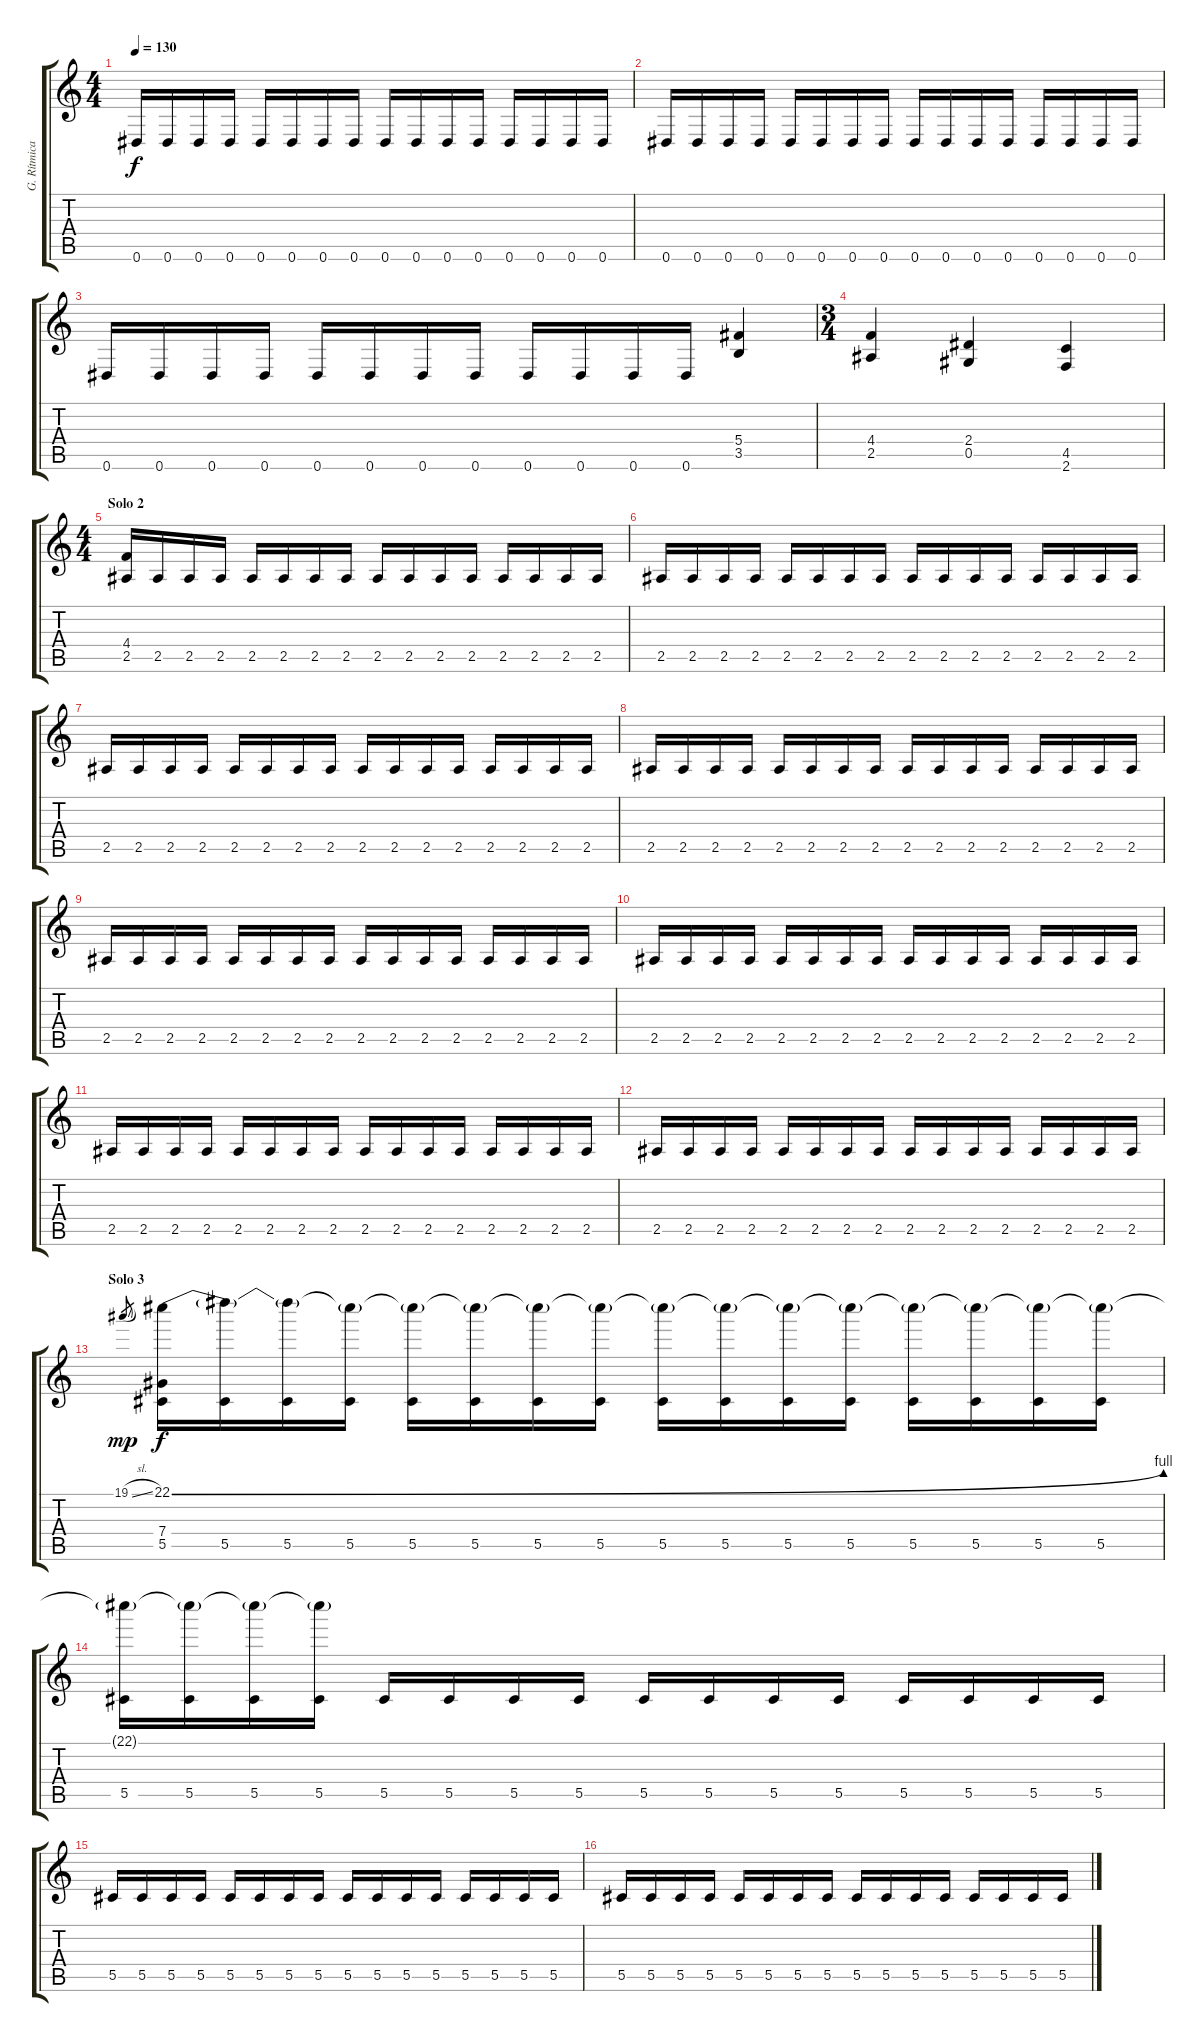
\track ("G. Rítmica D#" "G. Rítmica") {instrument distortionguitar}
\staff {score tabs}
\tuning (Eb4 Bb3 Gb3 Db3 Ab2 Eb2) {hide}
\ts (4 4)
\tempo 130
\clef g2
\ks c
0.6.16{dy f} 0.6.16 0.6.16 0.6.16 0.6.16 0.6.16 0.6.16 0.6.16 0.6.16 0.6.16 0.6.16 0.6.16 0.6.16 0.6.16 0.6.16 0.6.16 |
0.6.16 0.6.16 0.6.16 0.6.16 0.6.16 0.6.16 0.6.16 0.6.16 0.6.16 0.6.16 0.6.16 0.6.16 0.6.16 0.6.16 0.6.16 0.6.16 |
0.6.16 0.6.16 0.6.16 0.6.16 0.6.16 0.6.16 0.6.16 0.6.16 0.6.16 0.6.16 0.6.16 0.6.16 (5.4 3.5).4 |
\ts (3 4)
(4.4 2.5).4 (2.4 0.5).4 (4.5 2.6).4 |
\ts (4 4)
\section ("" "Solo 2")
(4.4 2.5).16 2.5.16 2.5.16 2.5.16 2.5.16 2.5.16 2.5.16 2.5.16 2.5.16 2.5.16 2.5.16 2.5.16 2.5.16 2.5.16 2.5.16 2.5.16 |
2.5.16 2.5.16 2.5.16 2.5.16 2.5.16 2.5.16 2.5.16 2.5.16 2.5.16 2.5.16 2.5.16 2.5.16 2.5.16 2.5.16 2.5.16 2.5.16 |
2.5.16 2.5.16 2.5.16 2.5.16 2.5.16 2.5.16 2.5.16 2.5.16 2.5.16 2.5.16 2.5.16 2.5.16 2.5.16 2.5.16 2.5.16 2.5.16 |
2.5.16 2.5.16 2.5.16 2.5.16 2.5.16 2.5.16 2.5.16 2.5.16 2.5.16 2.5.16 2.5.16 2.5.16 2.5.16 2.5.16 2.5.16 2.5.16 |
2.5.16 2.5.16 2.5.16 2.5.16 2.5.16 2.5.16 2.5.16 2.5.16 2.5.16 2.5.16 2.5.16 2.5.16 2.5.16 2.5.16 2.5.16 2.5.16 |
2.5.16 2.5.16 2.5.16 2.5.16 2.5.16 2.5.16 2.5.16 2.5.16 2.5.16 2.5.16 2.5.16 2.5.16 2.5.16 2.5.16 2.5.16 2.5.16 |
2.5.16 2.5.16 2.5.16 2.5.16 2.5.16 2.5.16 2.5.16 2.5.16 2.5.16 2.5.16 2.5.16 2.5.16 2.5.16 2.5.16 2.5.16 2.5.16 |
2.5.16 2.5.16 2.5.16 2.5.16 2.5.16 2.5.16 2.5.16 2.5.16 2.5.16 2.5.16 2.5.16 2.5.16 2.5.16 2.5.16 2.5.16 2.5.16 |
\section ("" "Solo 3")
19.1{sl}.8{gr dy mp} (22.1{be (bend 0 0 60 4)} 7.4 5.5).16{dy f} (22.1{t} 5.5).16 (22.1{t} 5.5).16 (22.1{t} 5.5).16 (22.1{t} 5.5).16 (22.1{t} 5.5).16 (22.1{t} 5.5).16 (22.1{t} 5.5).16 (22.1{t} 5.5).16 (22.1{t} 5.5).16 (22.1{t} 5.5).16 (22.1{t} 5.5).16 (22.1{t} 5.5).16 (22.1{t} 5.5).16 (22.1{t} 5.5).16 (22.1{t} 5.5).16 |
(22.1{t} 5.5).16 (22.1{t} 5.5).16 (22.1{t} 5.5).16 (22.1{t} 5.5).16 5.5.16 5.5.16 5.5.16 5.5.16 5.5.16 5.5.16 5.5.16 5.5.16 5.5.16 5.5.16 5.5.16 5.5.16 |
5.5.16 5.5.16 5.5.16 5.5.16 5.5.16 5.5.16 5.5.16 5.5.16 5.5.16 5.5.16 5.5.16 5.5.16 5.5.16 5.5.16 5.5.16 5.5.16 |
5.5.16 5.5.16 5.5.16 5.5.16 5.5.16 5.5.16 5.5.16 5.5.16 5.5.16 5.5.16 5.5.16 5.5.16 5.5.16 5.5.16 5.5.16 5.5.16
